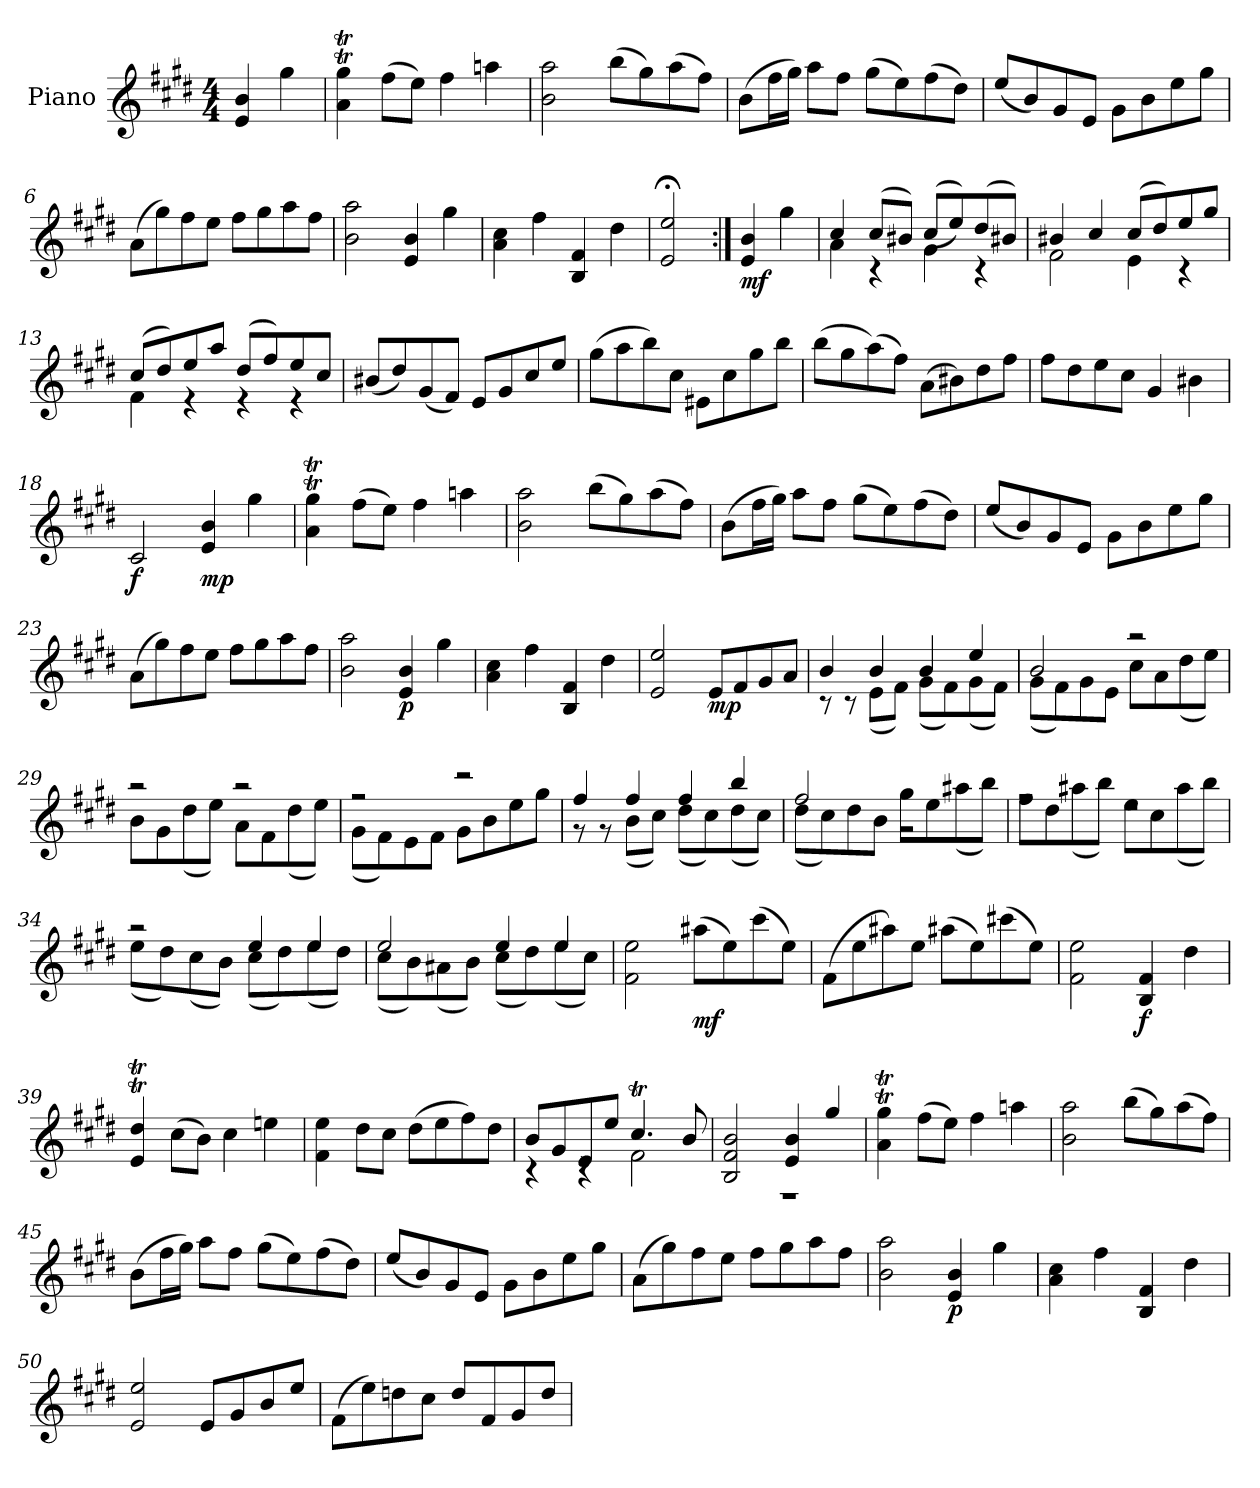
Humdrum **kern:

**kern	**dynam
*part1	*part1
*staff1	*staff1
*I"Piano	*
*I'Pno.	*
*clefG2	*
*k[f#c#g#d#]	*
*M4/4	*
*MM105	*
=1	=1
4e/ 4b/	.
4gg#\	.
=2	=2
4a\T 4gg#\T	.
(8ff#\L	.
8ee\J)	.
4ff#\	.
4aa\	.
=3	=3
2b\ 2aa\	.
(8bb\L	.
8gg#\)	.
(8aa\	.
8ff#\J)	.
=4	=4
(8b\L	.
16ff#\L	.
16gg#\JJ)	.
8aa\L	.
8ff#\J	.
(8gg#\L	.
8ee\)	.
(8ff#\	.
8dd#\J)	.
=5	=5
(8ee/L	.
8b/)	.
8g#/	.
8e/J	.
8g#\L	.
8b\	.
8ee\	.
8gg#\J	.
=6	=6
(8a\L	.
8gg#\)	.
8ff#\	.
8ee\J	.
8ff#\L	.
8gg#\	.
8aa\	.
8ff#\J	.
!!LO:LB:g=z
=7	=7
2b\ 2aa\	.
4e/ 4b/	.
4gg#\	.
=8	=8
4a\ 4cc#\	.
4ff#\	.
4B/ 4f#/	.
4dd#\	.
=9	=9
2e/;< 2ee/;<	.
=10:|!	=10:|!
!	!LO:DY:b
4e/ 4b/	mf
4gg#\	.
=11	=11
*^	*
4cc#/	4a\	.
(8cc#/L	4r	.
8b#X/J)	.	.
((8cc#/L	4g#\	.
8ee/))	.	.
(8dd#/	4r	.
8b#X/J)	.	.
=12	=12	=12
4b#X/	2f#\	.
4cc#/	.	.
(8cc#/L	4e\	.
8dd#/)	.	.
8ee/	4r	.
8gg#/J	.	.
=13	=13	=13
(8cc#/L	4f#\	.
8dd#/)	.	.
8ee/	4r	.
8aa/J	.	.
(8dd#/L	4r	.
8ff#/)	.	.
8ee/	4r	.
8cc#/J	.	.
*v	*v	*
!!LO:LB:g=z
=14	=14
(8b#X/L	.
8dd#/)	.
(8g#/	.
8f#/J)	.
8e/L	.
8g#/	.
8cc#/	.
8ee/J	.
=15	=15
(8gg#\L	.
8aa\	.
8bb\)	.
8cc#\J	.
8e#X\L	.
8cc#\	.
8gg#\	.
8bb\J	.
=16	=16
(8bb\L	.
8gg#\	.
(8aa\)	.
8ff#\J)	.
(8a\L	.
8b#X\)	.
8dd#\	.
8ff#\J	.
=17	=17
8ff#\L	.
8dd#\	.
8ee\	.
8cc#\J	.
4g#/	.
4b#X\	.
=18	=18
!	!LO:DY:b
2c#/	f
!	!LO:DY:b
4e/ 4b/	mp
4gg#\	.
!!LO:LB:g=z
=19	=19
4a\T 4gg#\T	.
(8ff#\L	.
8ee\J)	.
4ff#\	.
4aa\	.
=20	=20
2b\ 2aa\	.
(8bb\L	.
8gg#\)	.
(8aa\	.
8ff#\J)	.
=21	=21
(8b\L	.
16ff#\L	.
16gg#\JJ)	.
8aa\L	.
8ff#\J	.
(8gg#\L	.
8ee\)	.
(8ff#\	.
8dd#\J)	.
=22	=22
(8ee/L	.
8b/)	.
8g#/	.
8e/J	.
8g#\L	.
8b\	.
8ee\	.
8gg#\J	.
=23	=23
(8a\L	.
8gg#\)	.
8ff#\	.
8ee\J	.
8ff#\L	.
8gg#\	.
8aa\	.
8ff#\J	.
=24	=24
2b\ 2aa\	.
!	!LO:DY:b
4e/ 4b/	p
4gg#\	.
!!LO:LB:g=z
=25	=25
4a\ 4cc#\	.
4ff#\	.
4B/ 4f#/	.
4dd#\	.
=26	=26
2e/ 2ee/	.
!	!LO:DY:b
8e/L	mp
8f#/	.
8g#/	.
8a/J	.
=27	=27
*^	*
4b/	8r	.
.	8r	.
4b/	(8e\L	.
.	8f#\J)	.
4b/	(8g#\L	.
.	8f#\)	.
4ee/	(8g#\	.
.	8f#\J)	.
=28	=28	=28
2b/	(8g#\L	.
.	8f#\)	.
.	8g#\	.
.	8e\J	.
2r	8cc#\L	.
.	8a\	.
.	(8dd#\	.
.	8ee\J)	.
=29	=29	=29
2r	8b\L	.
.	8g#\	.
.	(8dd#\	.
.	8ee\J)	.
2r	8a\L	.
.	8f#\	.
.	(8dd#\	.
.	8ee\J)	.
!!LO:LB:g=z	!!
=30	=30	=30
2r	(8g#\L	.
.	8f#\)	.
.	8e\	.
.	8f#\J	.
2r	8g#\L	.
.	8b\	.
.	8ee\	.
.	8gg#\J	.
=31	=31	=31
4ff#/	8r	.
.	8r	.
4ff#/	(8b\L	.
.	8cc#\J)	.
4ff#/	(8dd#\L	.
.	8cc#\)	.
4bb/	(8dd#\	.
.	8cc#\J)	.
=32	=32	=32
2ff#/	(8dd#\L	.
.	8cc#\)	.
.	8dd#\	.
.	8b\J	.
2rg	8gg#\L	.
.	8ee\	.
.	(8aa#X\	.
.	8bb\J)	.
=33	=33	=33
2rff	8ff#\L	.
.	8dd#\	.
.	(8aa#X\	.
.	8bb\J)	.
2rdd	8ee\L	.
.	8cc#\	.
.	(8aa#\	.
.	8bb\J)	.
!!LO:LB:g=z	!!
=34	=34	=34
2r	(8ee\L	.
.	8dd#\)	.
.	(8cc#\	.
.	8b\J)	.
4ee/	(8cc#\L	.
.	8dd#\)	.
4ee/	(8ee\	.
.	8dd#\J)	.
=35	=35	=35
2ee/	(8cc#\L	.
.	8b\)	.
.	(8a#X\	.
.	8b\J)	.
4ee/	(8cc#\L	.
.	8dd#\)	.
4ee/	(8ee\	.
.	8cc#\J)	.
*v	*v	*
=36	=36
2f#\ 2ee\	.
!	!LO:DY:b
(8aa#X\L	mf
8ee\)	.
(8ccc#\	.
8ee\J)	.
=37	=37
(8f#\L	.
8ee\	.
8aa#X\)	.
8ee\J	.
(8aa#X\L	.
8ee\)	.
(8ccc#X\	.
8ee\J)	.
=38	=38
2f#\ 2ee\	.
!	!LO:DY:b
4B/ 4f#/	f
4dd#\	.
!!LO:LB:g=z
=39	=39
4e/T 4dd#/T	.
(8cc#\L	.
8b\J)	.
4cc#\	.
4ee\	.
=40	=40
4f#\ 4ee\	.
8dd#\L	.
8cc#\J	.
(8dd#\L	.
8ee\	.
8ff#\)	.
8dd#\J	.
=41	=41
*^	*
8b/L	4rc	.
8g#/	.	.
8e/	4rc	.
8ee/J	.	.
4.cc#T/	2f#\	.
8b/	.	.
=42	=42	=42
2B/ 2f#/ 2b/	1r	.
4e/ 4b/	.	.
4gg#/	.	.
*v	*v	*
=43	=43
4a\T 4gg#\T	.
(8ff#\L	.
8ee\J)	.
4ff#\	.
4aa\	.
=44	=44
2b\ 2aa\	.
(8bb\L	.
8gg#\)	.
(8aa\	.
8ff#\J)	.
!!LO:LB:g=z
=45	=45
(8b\L	.
16ff#\L	.
16gg#\JJ)	.
8aa\L	.
8ff#\J	.
(8gg#\L	.
8ee\)	.
(8ff#\	.
8dd#\J)	.
=46	=46
(8ee/L	.
8b/)	.
8g#/	.
8e/J	.
8g#\L	.
8b\	.
8ee\	.
8gg#\J	.
=47	=47
(8a\L	.
8gg#\)	.
8ff#\	.
8ee\J	.
8ff#\L	.
8gg#\	.
8aa\	.
8ff#\J	.
=48	=48
2b\ 2aa\	.
!	!LO:DY:b
4e/ 4b/	p
4gg#\	.
=49	=49
4a\ 4cc#\	.
4ff#\	.
4B/ 4f#/	.
4dd#\	.
=50	=50
2e/ 2ee/	.
8e/L	.
8g#/	.
8b/	.
8ee/J	.
!!LO:LB:g=z
=51	=51
(8f#\L	.
8ee\)	.
8ddn\	.
8cc#\J	.
8dd/L	.
8f#/	.
8g#/	.
8dd/J	.
=	=
*-	*-
